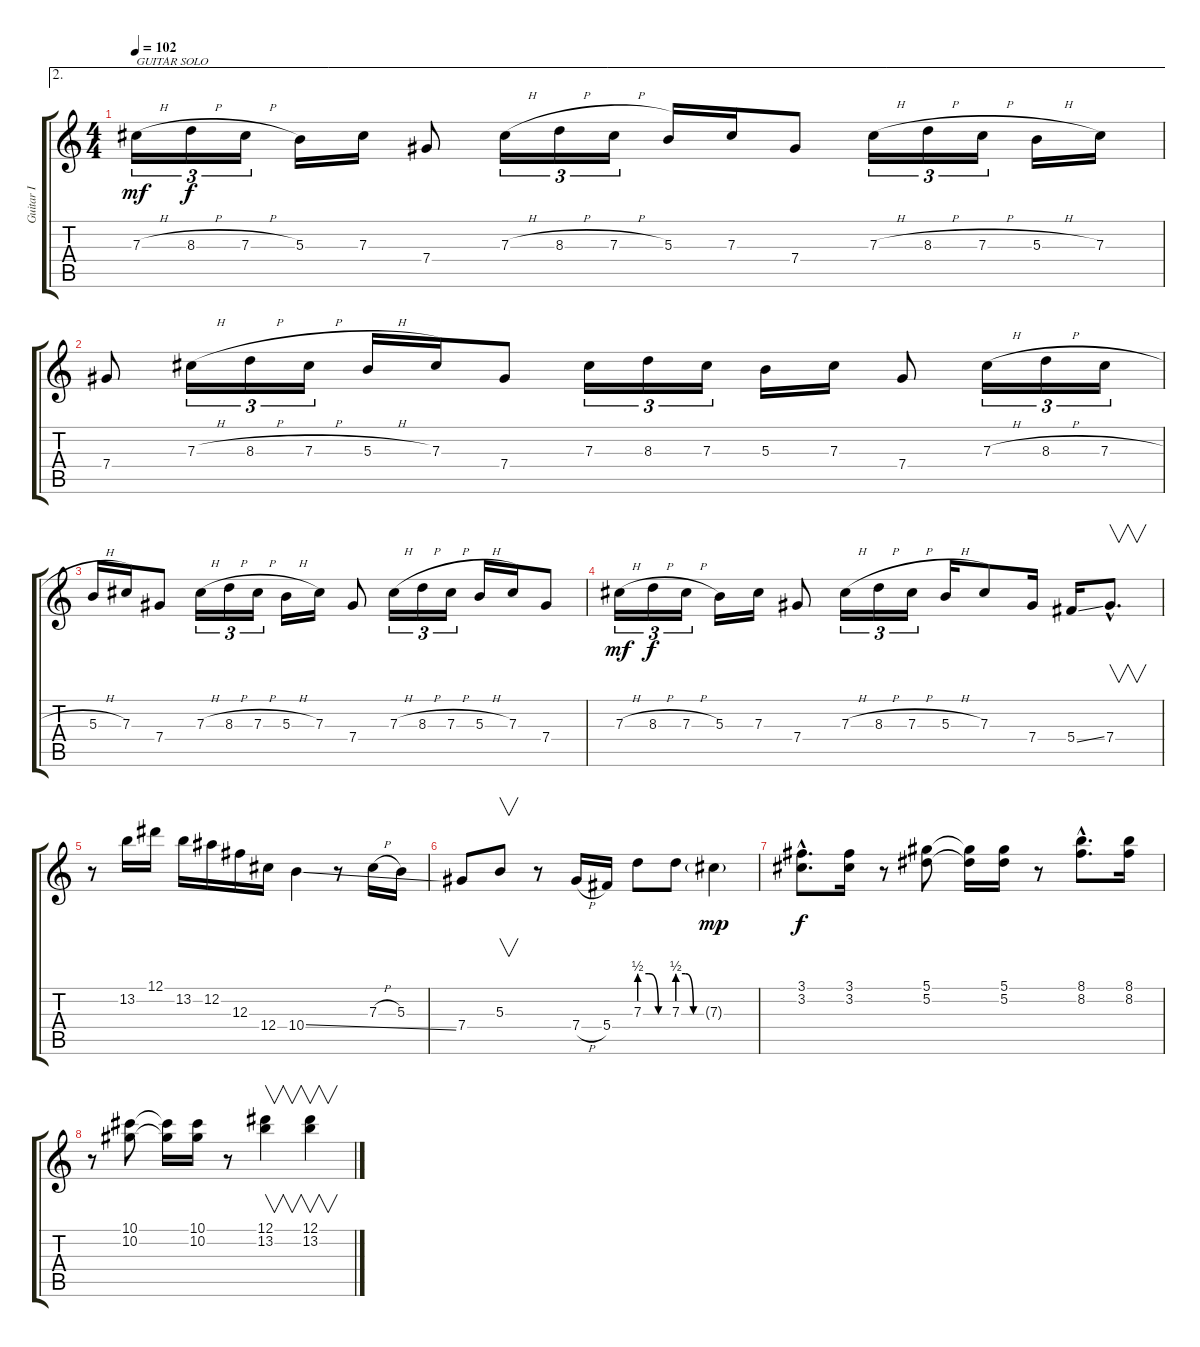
\track ("Guitar I" "Guitar I") {instrument acousticguitarsteel}
\staff {score tabs}
\tuning (Eb4 Bb3 Gb3 Db3 Ab2 Db2) {hide}
\ae 2
\ts (4 4)
\tempo 102
\clef g2
\ks c
7.3{h}.16{tu (3 2) txt "GUITAR SOLO" dy mf} 8.3{h}.16{tu (3 2) dy f} 7.3{h}.16{tu (3 2)} 5.3.16 7.3.16 7.4.8 7.3{h}.16{tu (3 2)} 8.3{h}.16{tu (3 2)} 7.3{h}.16{tu (3 2)} 5.3.16 7.3.16 7.4.8 7.3{h}.16{tu (3 2)} 8.3{h}.16{tu (3 2)} 7.3{h}.16{tu (3 2)} 5.3{h}.16 7.3.16 |
7.4.8 7.3{h}.16{tu (3 2)} 8.3{h}.16{tu (3 2)} 7.3{h}.16{tu (3 2)} 5.3{h}.16 7.3.16 7.4.8 7.3.16{tu (3 2)} 8.3.16{tu (3 2)} 7.3.16{tu (3 2)} 5.3.16 7.3.16 7.4.8 7.3{h}.16{tu (3 2)} 8.3{h}.16{tu (3 2)} 7.3{h}.16{tu (3 2)} |
5.3{h}.16 7.3.16 7.4.8 7.3{h}.16{tu (3 2)} 8.3{h}.16{tu (3 2)} 7.3{h}.16{tu (3 2)} 5.3{h}.16 7.3.16 7.4.8 7.3{h}.16{tu (3 2)} 8.3{h}.16{tu (3 2)} 7.3{h}.16{tu (3 2)} 5.3{h}.16 7.3.16 7.4.8 |
7.3{h}.16{tu (3 2) dy mf} 8.3{h}.16{tu (3 2) dy f} 7.3{h}.16{tu (3 2)} 5.3.16 7.3.16 7.4.8 7.3{h}.16{tu (3 2)} 8.3{h}.16{tu (3 2)} 7.3{h}.16{tu (3 2)} 5.3{h}.16 7.3.8 7.4.16 5.4{ss}.16 7.4{hac}.8{v d} |
r.8 13.2.16 12.1.16 13.2.16 12.2.16 12.3.16 12.4.16 10.4{ss}.4 r.8 7.3{h}.16 5.3.16 |
7.4.8 5.3.8{v} r.8 7.4{h}.16 5.4.16 7.3{be (custom 0 2 20 2 40 0 60 0)}.8 7.3{be (custom 0 2 20 2 40 0 60 0)}.8 7.3{g}.4{dy mp} |
(3.1{hac} 3.2{hac}).8{d dy f} (3.1 3.2).16 r.8 (5.1 5.2).8 (5.1{t} 5.2{t}).16 (5.1 5.2).16 r.8 (8.1{hac} 8.2{hac}).8{d} (8.1 8.2).16 |
r.8 (10.1 10.2).8 (10.1{t} 10.2{t}).16 (10.1 10.2).16 r.8 (12.1 13.2).4{v} (12.1 13.2).4{v}
